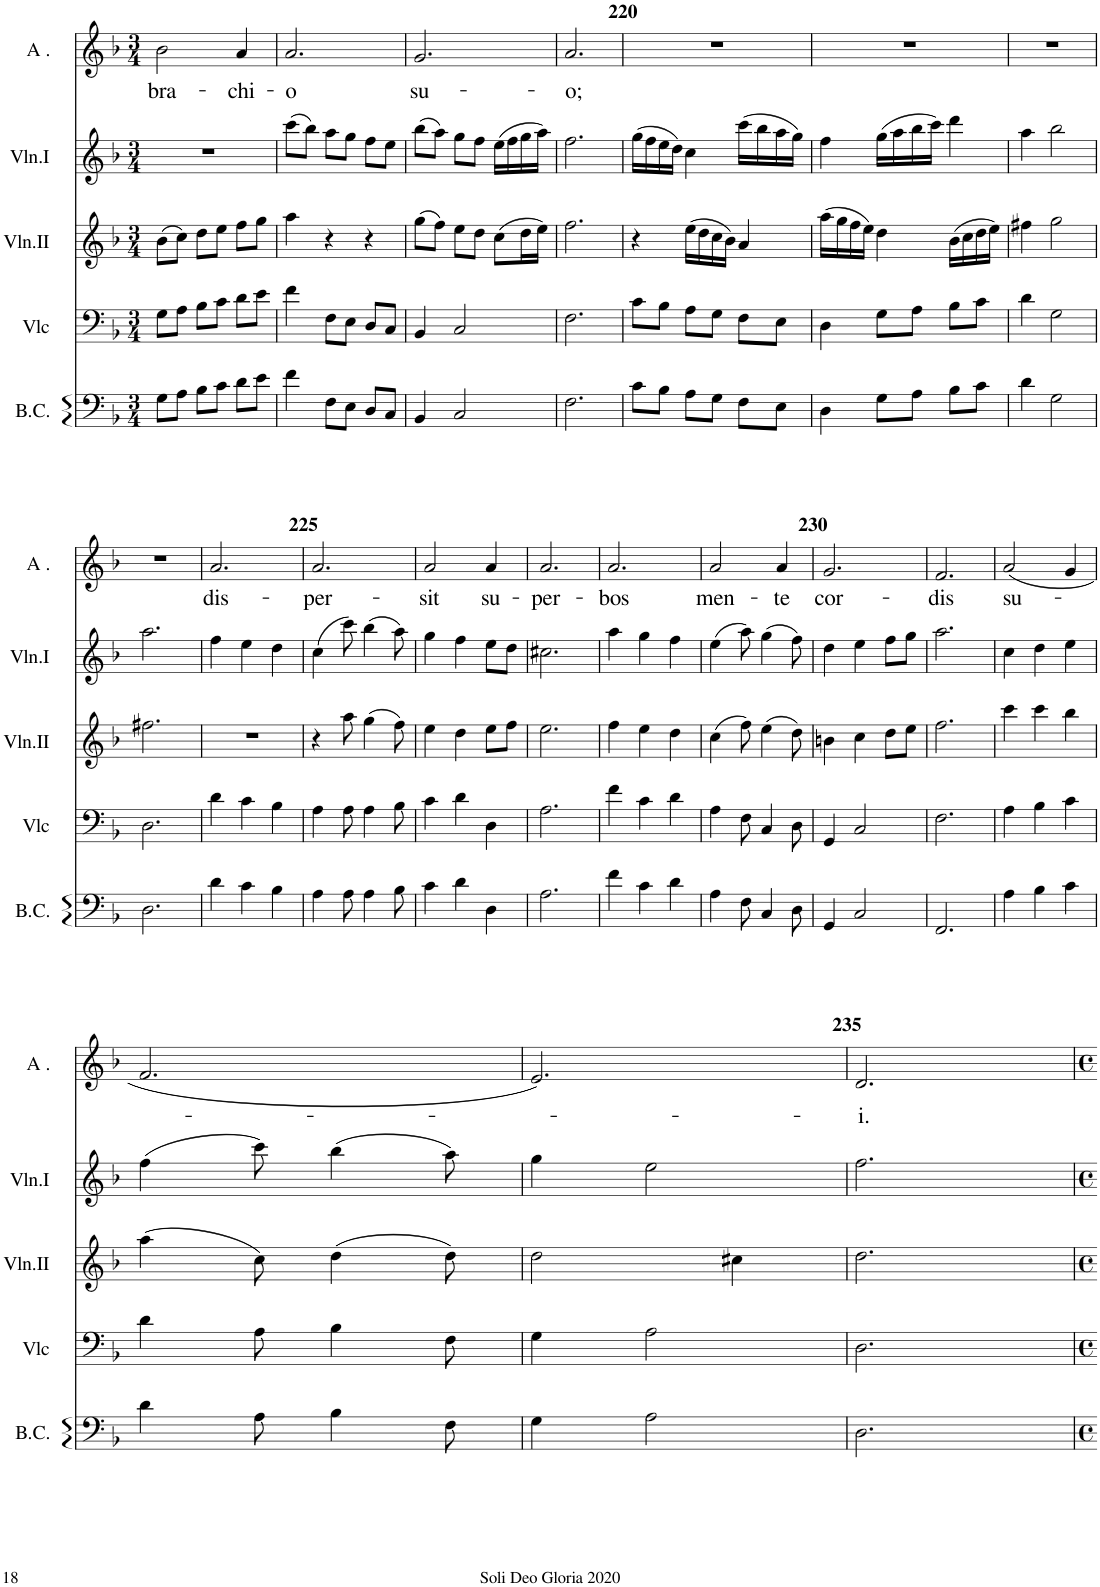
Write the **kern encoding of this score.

**kern	**kern	**kern	**kern	**kern	**text
*part5	*part4	*part3	*part2	*part1	*part1
*staff5	*staff4	*staff3	*staff2	*staff1	*staff1
*I"Continuo	*I"Violoncelle	*I"Violon II	*I"Violon I	*I"Alti	*
*	*I'Vlc	*I'Vln.II	*I'Vln.I	*I'A .	*
!!LO:PB:g=z
*clefF4	*clefF4	*clefG2	*clefG2	*clefG2	*
*k[b-]	*k[b-]	*k[b-]	*k[b-]	*k[b-]	*
*M3/4	*M3/4	*M3/4	*M3/4	*M3/4	*
=216	=216	=216	=216	=216	=216
!	!	!	!	!	!LO:LY:b
8G\L	8G\L	(8b-\L	2.r	2b-\	bra-
8A\J	8A\J	8cc\J)	.	.	.
8B-\L	8B-\L	8dd\L	.	.	.
8c\J	8c\J	8ee\J	.	.	.
!	!	!	!	!	!LO:LY:b
8d\L	8d\L	8ff\L	.	4a/	-chi-
8e\J	8e\J	8gg\J	.	.	.
=217	=217	=217	=217	=217	=217
!	!	!	!	!	!LO:LY:b
4f\	4f\	4aa\	(8ccc\L	2.a/	-o
.	.	.	8bb-\J)	.	.
8F\L	8F\L	4r	8aa\L	.	.
8E\J	8E\J	.	8gg\J	.	.
8D/L	8D/L	4r	8ff\L	.	.
8C/J	8C/J	.	8ee\J	.	.
=218	=218	=218	=218	=218	=218
!	!	!	!	!	!LO:LY:b
4BB-/	4BB-/	(8gg\L	(8bb-\L	2.g/	su-
.	.	8ff\J)	8aa\J)	.	.
2C/	2C/	8ee\L	8gg\L	.	.
.	.	8dd\J	8ff\J	.	.
.	.	(8cc\L	(16ee\LL	.	.
.	.	.	16ff\	.	.
.	.	16dd\L	16gg\	.	.
.	.	16ee\JJ)	16aa\JJ)	.	.
=219	=219	=219	=219	=219	=219
!	!	!	!	!	!LO:LY:b
2.F\	2.F\	2.ff\	2.ff\	2.a/	-o;
=220	=220	=220	=220	=220	=220
8c\L	8c\L	4r	(16gg\LL	2.r	.
.	.	.	16ff\	.	.
8B-\J	8B-\J	.	16ee\	.	.
.	.	.	16dd\JJ)	.	.
8A\L	8A\L	(16ee\LL	4cc\	.	.
.	.	16dd\	.	.	.
8G\J	8G\J	16cc\	.	.	.
.	.	16b-\JJ)	.	.	.
8F\L	8F\L	4a/	(16ccc\LL	.	.
.	.	.	16bb-\	.	.
8E\J	8E\J	.	16aa\	.	.
.	.	.	16gg\JJ)	.	.
=221	=221	=221	=221	=221	=221
4D\	4D\	(16aa\LL	4ff\	2.r	.
.	.	16gg\	.	.	.
.	.	16ff\	.	.	.
.	.	16ee\JJ)	.	.	.
8G\L	8G\L	4dd\	(16gg\LL	.	.
.	.	.	16aa\	.	.
8A\J	8A\J	.	16bb-\	.	.
.	.	.	16ccc\JJ)	.	.
8B-\L	8B-\L	(16b-\LL	4ddd\	.	.
.	.	16cc\	.	.	.
8c\J	8c\J	16dd\	.	.	.
.	.	16ee\JJ)	.	.	.
=222	=222	=222	=222	=222	=222
4d\	4d\	4ff#X\	4aa\	2.r	.
2G\	2G\	2gg\	2bb-\	.	.
!!LO:LB:g=z
=223	=223	=223	=223	=223	=223
2.D\	2.D\	2.ff#X\	2.aa\	2.r	.
=224	=224	=224	=224	=224	=224
!	!	!	!	!	!LO:LY:b
4d\	4d\	2.r	4ff\	2.a/	dis-
4c\	4c\	.	4ee\	.	.
4B-\	4B-\	.	4dd\	.	.
=225	=225	=225	=225	=225	=225
!	!	!	!	!	!LO:LY:b
4A\	4A\	4r	(4cc\	2.a/	-per-
8A\	8A\	8aa\	8ccc\)	.	.
4A\	4A\	(4gg\	(4bb-\	.	.
8B-\	8B-\	8ff\)	8aa\)	.	.
=226	=226	=226	=226	=226	=226
!	!	!	!	!	!LO:LY:b
4c\	4c\	4ee\	4gg\	2a/	-sit
4d\	4d\	4dd\	4ff\	.	.
!	!	!	!	!	!LO:LY:b
4D\	4D\	8ee\L	8ee\L	4a/	su-
.	.	8ff\J	8dd\J	.	.
=227	=227	=227	=227	=227	=227
!	!	!	!	!	!LO:LY:b
2.A\	2.A\	2.ee\	2.cc#X\	2.a/	-per-
=228	=228	=228	=228	=228	=228
!	!	!	!	!	!LO:LY:b
4f\	4f\	4ff\	4aa\	2.a/	-bos
4c\	4c\	4ee\	4gg\	.	.
4d\	4d\	4dd\	4ff\	.	.
=229	=229	=229	=229	=229	=229
!	!	!	!	!	!LO:LY:b
4A\	4A\	(4cc\	(4ee\	2a/	men-
8F\	8F\	8ff\)	8aa\)	.	.
4C/	4C/	(4ee\	(4gg\	.	.
!	!	!	!	!	!LO:LY:b
.	.	.	.	4a/	-te
8D\	8D\	8dd\)	8ff\)	.	.
=230	=230	=230	=230	=230	=230
!	!	!	!	!	!LO:LY:b
4GG/	4GG/	4bn\	4dd\	2.g/	cor-
2C/	2C/	4cc\	4ee\	.	.
.	.	8dd\L	8ff\L	.	.
.	.	8ee\J	8gg\J	.	.
=231	=231	=231	=231	=231	=231
!	!	!	!	!	!LO:LY:b
2.FF/	2.F\	2.ff\	2.aa\	2.f/	-dis
=232	=232	=232	=232	=232	=232
!	!	!	!	!	!LO:LY:b
4A\	4A\	4ccc\	4cc\	(2a/	su-
4B-\	4B-\	4ccc\	4dd\	.	.
4c\	4c\	4bb-\	4ee\	4g/	.
!!LO:LB:g=z
=233	=233	=233	=233	=233	=233
4d\	4d\	(4aa\	(4ff\	2.f/	.
8A\	8A\	8cc\)	8ccc\)	.	.
4B-\	4B-\	(4dd\	(4bb-\	.	.
8F\	8F\	8dd\)	8aa\)	.	.
=234	=234	=234	=234	=234	=234
4G\	4G\	2dd\	4gg\	2.e/)	.
2A\	2A\	.	2ee\	.	.
.	.	4cc#X\	.	.	.
=235	=235	=235	=235	=235	=235
!	!	!	!	!	!LO:LY:b
2.D\	2.D\	2.dd\	2.ff\	2.d/	-i.
=	=	=	=	=	=
*-	*-	*-	*-	*-	*-
